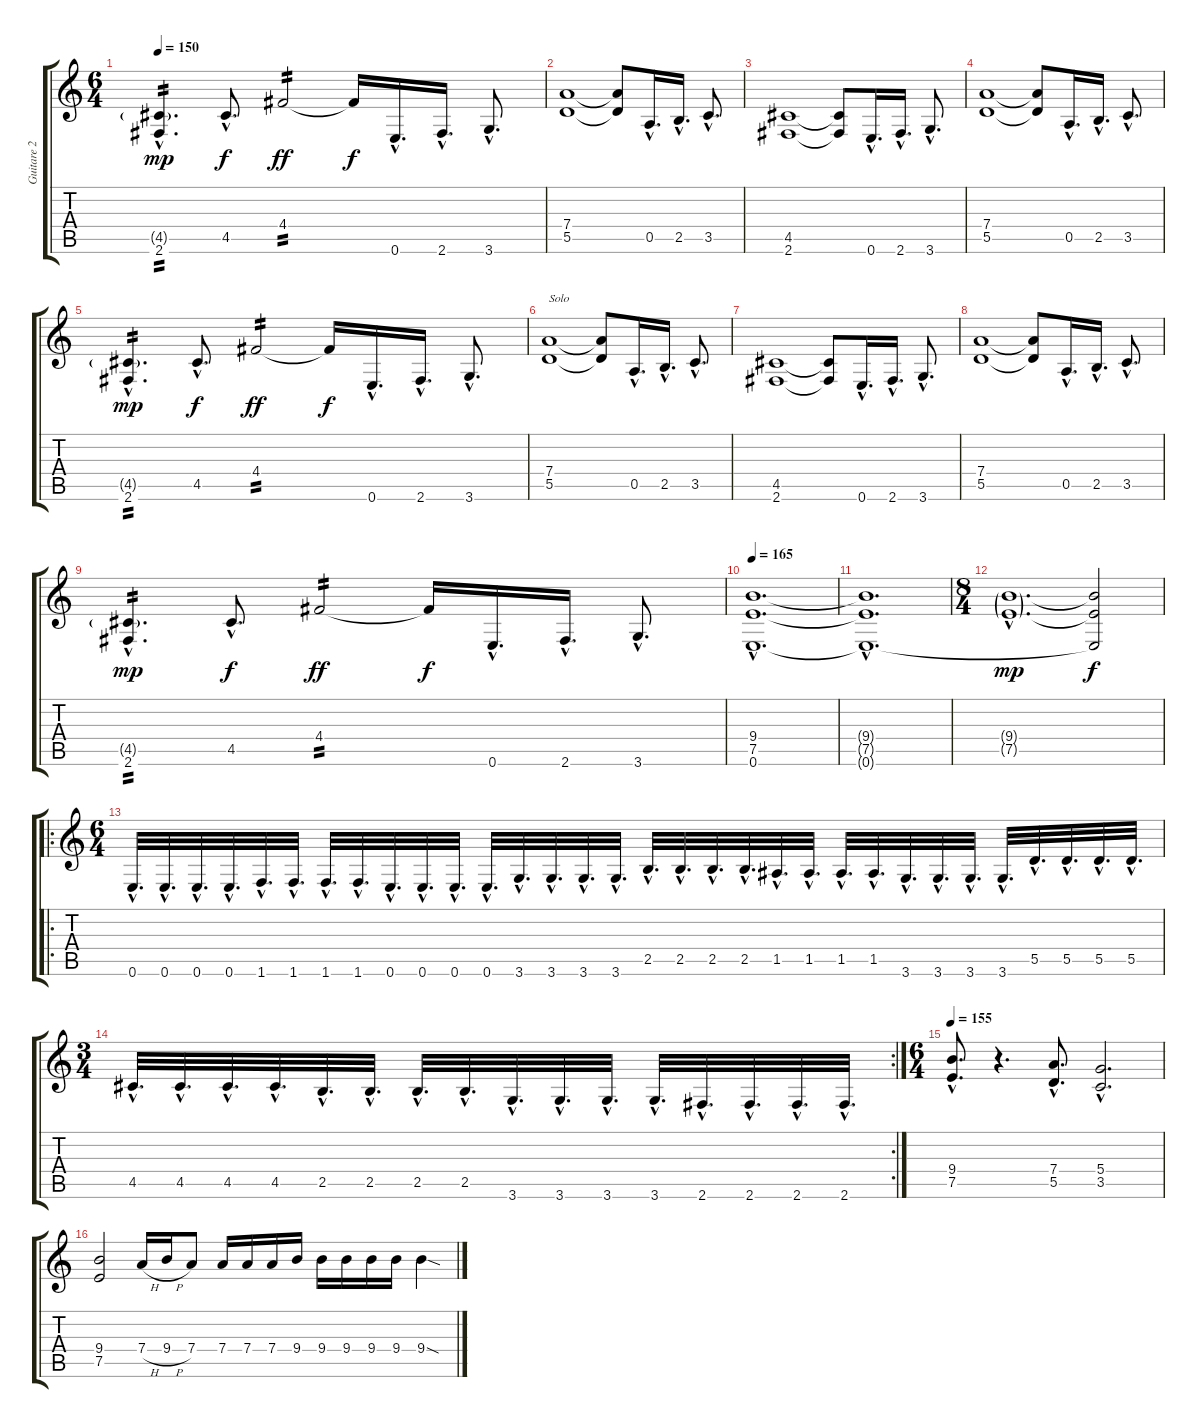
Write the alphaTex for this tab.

\track ("Guitare 2" "Guitare 2") {instrument distortionguitar}
\staff {score tabs}
\tuning (E4 B3 G3 D3 A2 E2) {hide}
\ts (6 4)
\tempo 150
\clef g2
\ks c
(4.5{g hac} 2.6{hac}).4{d tp 2 dy mp} 4.5{hac}.8{d dy f} 4.4.2{tp 2 dy ff} 4.4{t}.16{dy f} 0.6{hac}.16{d} 2.6{hac}.16{d} 3.6{hac}.8{d} |
(7.4 5.5).1 (7.4{t} 5.5{t}).8 0.5{hac}.16{d} 2.5{hac}.16{d} 3.5{hac}.8{d} |
(4.5 2.6).1 (4.5{t} 2.6{t}).8 0.6{hac}.16{d} 2.6{hac}.16{d} 3.6{hac}.8{d} |
(7.4 5.5).1 (7.4{t} 5.5{t}).8 0.5{hac}.16{d} 2.5{hac}.16{d} 3.5{hac}.8{d} |
(4.5{g hac} 2.6{hac}).4{d tp 2 dy mp} 4.5{hac}.8{d dy f} 4.4.2{tp 2 dy ff} 4.4{t}.16{dy f} 0.6{hac}.16{d} 2.6{hac}.16{d} 3.6{hac}.8{d} |
(7.4 5.5).1{txt "Solo"} (7.4{t} 5.5{t}).8 0.5{hac}.16{d} 2.5{hac}.16{d} 3.5{hac}.8{d} |
(4.5 2.6).1 (4.5{t} 2.6{t}).8 0.6{hac}.16{d} 2.6{hac}.16{d} 3.6{hac}.8{d} |
(7.4 5.5).1 (7.4{t} 5.5{t}).8 0.5{hac}.16{d} 2.5{hac}.16{d} 3.5{hac}.8{d} |
(4.5{g hac} 2.6{hac}).4{d tp 2 dy mp} 4.5{hac}.8{d dy f} 4.4.2{tp 2 dy ff} 4.4{t}.16{dy f} 0.6{hac}.16{d} 2.6{hac}.16{d} 3.6{hac}.8{d} |
\tempo 165
(9.4{hac} 7.5{hac} 0.6{hac}).1{d} |
(9.4{hac t} 7.5{hac t} 0.6{hac t}).1{d} |
\ts (8 4)
(9.4{g hac} 7.5{g hac}).1{d dy mp} (9.4{t} 7.5{t} 0.6{t}).2{dy f} |
\ro
\ts (6 4)
0.6{hac}.32{d} 0.6{hac}.32{d} 0.6{hac}.32{d} 0.6{hac}.32{d} 1.6{hac}.32{d} 1.6{hac}.32{d} 1.6{hac}.32{d} 1.6{hac}.32{d} 0.6{hac}.32{d} 0.6{hac}.32{d} 0.6{hac}.32{d} 0.6{hac}.32{d} 3.6{hac}.32{d} 3.6{hac}.32{d} 3.6{hac}.32{d} 3.6{hac}.32{d} 2.5{hac}.32{d} 2.5{hac}.32{d} 2.5{hac}.32{d} 2.5{hac}.32{d} 1.5{hac}.32{d} 1.5{hac}.32{d} 1.5{hac}.32{d} 1.5{hac}.32{d} 3.6{hac}.32{d} 3.6{hac}.32{d} 3.6{hac}.32{d} 3.6{hac}.32{d} 5.5{hac}.32{d} 5.5{hac}.32{d} 5.5{hac}.32{d} 5.5{hac}.32{d} |
\rc 2
\ts (3 4)
4.5{hac}.32{d} 4.5{hac}.32{d} 4.5{hac}.32{d} 4.5{hac}.32{d} 2.5{hac}.32{d} 2.5{hac}.32{d} 2.5{hac}.32{d} 2.5{hac}.32{d} 3.6{hac}.32{d} 3.6{hac}.32{d} 3.6{hac}.32{d} 3.6{hac}.32{d} 2.6{hac}.32{d} 2.6{hac}.32{d} 2.6{hac}.32{d} 2.6{hac}.32{d} |
\ts (6 4)
\tempo 155
(9.4{hac} 7.5{hac}).8{d} r.4{d} (7.4{hac} 5.5{hac}).8{d} (5.4{hac} 3.5{hac}).2{d} |
(9.4 7.5).2 7.4{h}.16 9.4{h}.16 7.4.8 7.4.16 7.4.16 7.4.16 9.4.16 9.4.16 9.4.16 9.4.16 9.4.16 9.4{sod}.4
